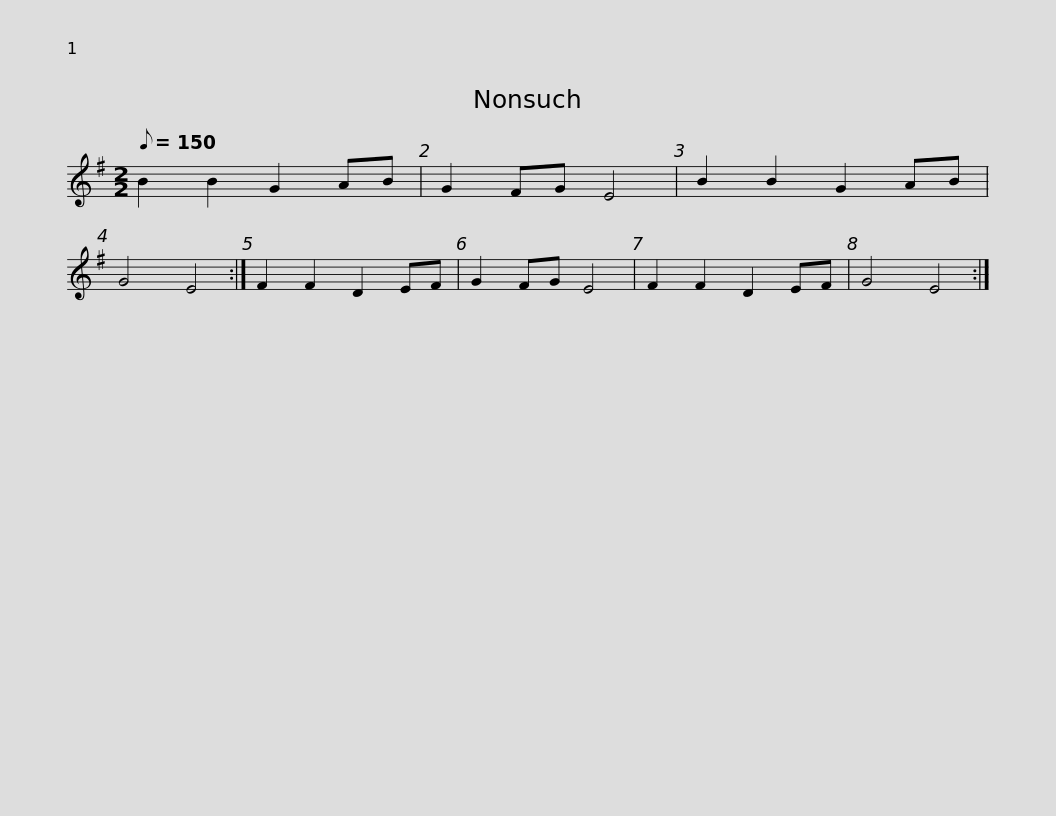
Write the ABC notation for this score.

X:1
L:1/8
Q:1/8=150
M:2/2
I:linebreak $
K:Emin
V:1 treble
V:1
 B2 B2 G2 AB | G2 FG E4 | B2 B2 G2 AB | G4 E4 :| F2 F2 D2 EF | %5
 G2 FG E4 | F2 F2 D2 EF | G4 E4 :| %8
